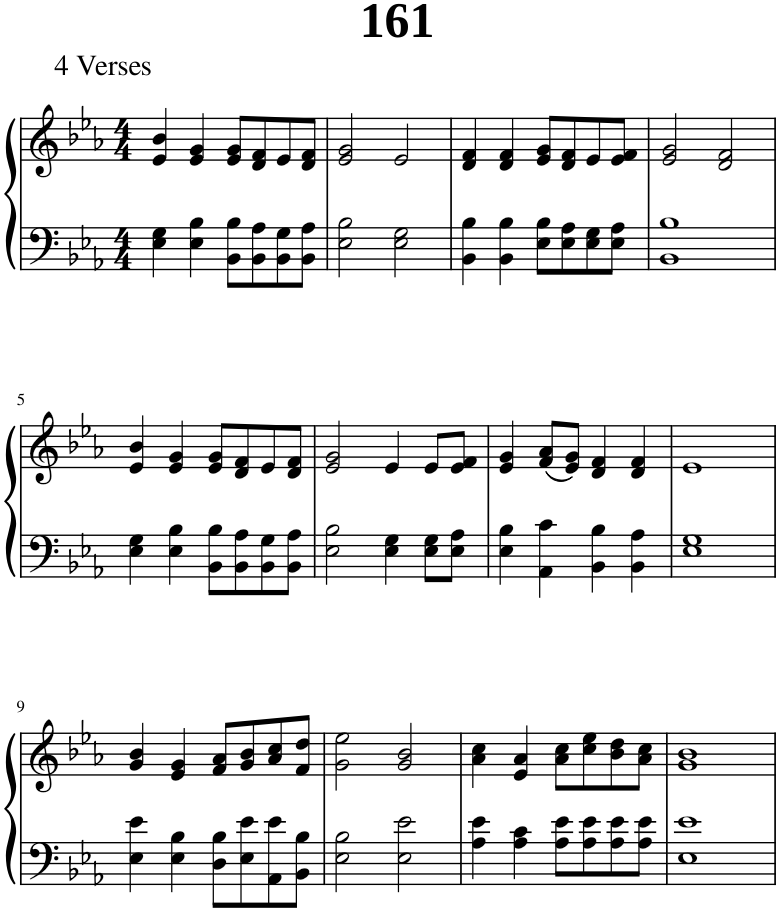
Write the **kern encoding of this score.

**kern	**kern
*part1	*part1
*staff2	*staff1
*I"Piano	*
*I'Pno.	*
*clefF4	*clefG2
*k[b-e-a-]	*k[b-e-a-]
*M4/4	*M4/4
=1	=1
4E-\ 4G\	4e-/ 4b-/
4E-\ 4B-\	4e-/ 4g/
8BB-\ 8B-\L	8e-/ 8g/L
8BB-\ 8A-\	8d/ 8f/
8BB-\ 8G\	8e-/
8BB-\ 8A-\J	8d/ 8f/J
=2	=2
2E-\ 2B-\	2e-/ 2g/
2E-\ 2G\	2e-/
=3	=3
4BB-\ 4B-\	4d/ 4f/
4BB-\ 4B-\	4d/ 4f/
8E-\ 8B-\L	8e-/ 8g/L
8E-\ 8A-\	8d/ 8f/
8E-\ 8G\	8e-/
8E-\ 8A-\J	8e-/ 8f/J
=4	=4
1BB- 1B-	2e-/ 2g/
.	2d/ 2f/
!!LO:LB:g=z
=5	=5
4E-\ 4G\	4e-/ 4b-/
4E-\ 4B-\	4e-/ 4g/
8BB-\ 8B-\L	8e-/ 8g/L
8BB-\ 8A-\	8d/ 8f/
8BB-\ 8G\	8e-/
8BB-\ 8A-\J	8d/ 8f/J
=6	=6
2E-\ 2B-\	2e-/ 2g/
4E-\ 4G\	4e-/
8E-\ 8G\L	8e-/L
8E-\ 8A-\J	8e-/ 8f/J
=7	=7
4E-\ 4B-\	4e-/ 4g/
4AA-\ 4c\	(8f/ 8a-/L
.	8e-/ 8g/J)
4BB-\ 4B-\	4d/ 4f/
4BB-\ 4A-\	4d/ 4f/
=8	=8
1E- 1G	1e-
!!LO:LB:g=z
=9	=9
4E-\ 4e-\	4g/ 4b-/
4E-\ 4B-\	4e-/ 4g/
8D\ 8B-\L	8f/ 8a-/L
8E-\ 8e-\	8g/ 8b-/
8AA-\ 8e-\	8a-/ 8cc/
8BB-\ 8B-\J	8f/ 8dd/J
=10	=10
2E-\ 2B-\	2g\ 2ee-\
2E-\ 2e-\	2g/ 2b-/
=11	=11
4A-\ 4e-\	4a-\ 4cc\
4A-\ 4c\	4e-/ 4a-/
8A-\ 8e-\L	8a-\ 8cc\L
8A-\ 8e-\	8cc\ 8ee-\
8A-\ 8e-\	8b-\ 8dd\
8A-\ 8e-\J	8a-\ 8cc\J
=12	=12
1E- 1e-	1g 1b-
=	=
*-	*-
